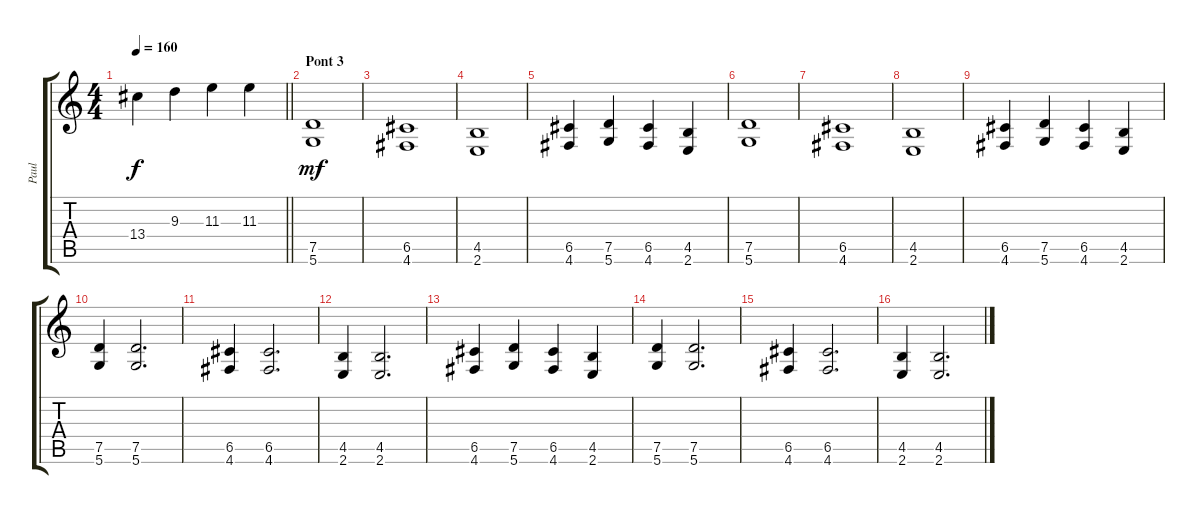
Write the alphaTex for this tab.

\track ("Paul" "Paul") {instrument distortionguitar}
\staff {score tabs}
\tuning (D4 A3 F3 C3 G2 D2) {hide}
\ts (4 4)
\tempo 160
\clef g2
\barLineRight lightlight
\ks c
13.4.4{dy f} 9.3.4 11.3.4 11.3.4 |
\section ("" "Pont 3")
(7.5 5.6).1{dy mf volume 11} |
(6.5 4.6).1 |
(4.5 2.6).1 |
(6.5 4.6).4 (7.5 5.6).4 (6.5 4.6).4 (4.5 2.6).4 |
(7.5 5.6).1 |
(6.5 4.6).1 |
(4.5 2.6).1 |
(6.5 4.6).4 (7.5 5.6).4 (6.5 4.6).4 (4.5 2.6).4 |
(7.5 5.6).4 (7.5 5.6).2{d} |
(6.5 4.6).4 (6.5 4.6).2{d} |
(4.5 2.6).4 (4.5 2.6).2{d} |
(6.5 4.6).4 (7.5 5.6).4 (6.5 4.6).4 (4.5 2.6).4 |
(7.5 5.6).4 (7.5 5.6).2{d} |
(6.5 4.6).4 (6.5 4.6).2{d} |
(4.5 2.6).4 (4.5 2.6).2{d}
